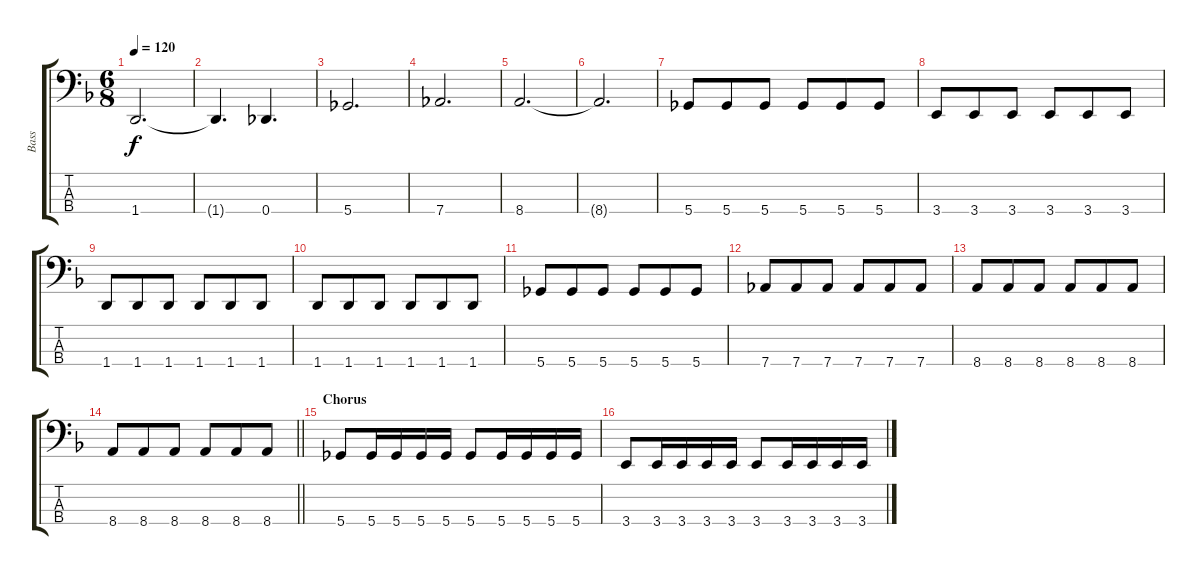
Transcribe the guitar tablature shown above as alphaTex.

\track ("Bass" "Bass") {instrument electricbassfinger}
\staff {score tabs}
\tuning (Gb2 Db2 Ab1 Db1) {hide}
\ts (6 8)
\tempo 120
\clef f4
\ks f
1.4.2{d dy f} |
1.4{t}.4{d} 0.4.4{d} |
5.4.2{d} |
7.4.2{d} |
8.4.2{d} |
8.4{t}.2{d} |
5.4.8 5.4.8 5.4.8 5.4.8 5.4.8 5.4.8 |
3.4.8 3.4.8 3.4.8 3.4.8 3.4.8 3.4.8 |
1.4.8 1.4.8 1.4.8 1.4.8 1.4.8 1.4.8 |
1.4.8 1.4.8 1.4.8 1.4.8 1.4.8 1.4.8 |
5.4.8 5.4.8 5.4.8 5.4.8 5.4.8 5.4.8 |
7.4.8 7.4.8 7.4.8 7.4.8 7.4.8 7.4.8 |
8.4.8 8.4.8 8.4.8 8.4.8 8.4.8 8.4.8 |
\barLineRight lightlight
8.4.8 8.4.8 8.4.8 8.4.8 8.4.8 8.4.8 |
\section ("" "Chorus")
5.4.8 5.4.16 5.4.16 5.4.16 5.4.16 5.4.8 5.4.16 5.4.16 5.4.16 5.4.16 |
3.4.8 3.4.16 3.4.16 3.4.16 3.4.16 3.4.8 3.4.16 3.4.16 3.4.16 3.4.16
